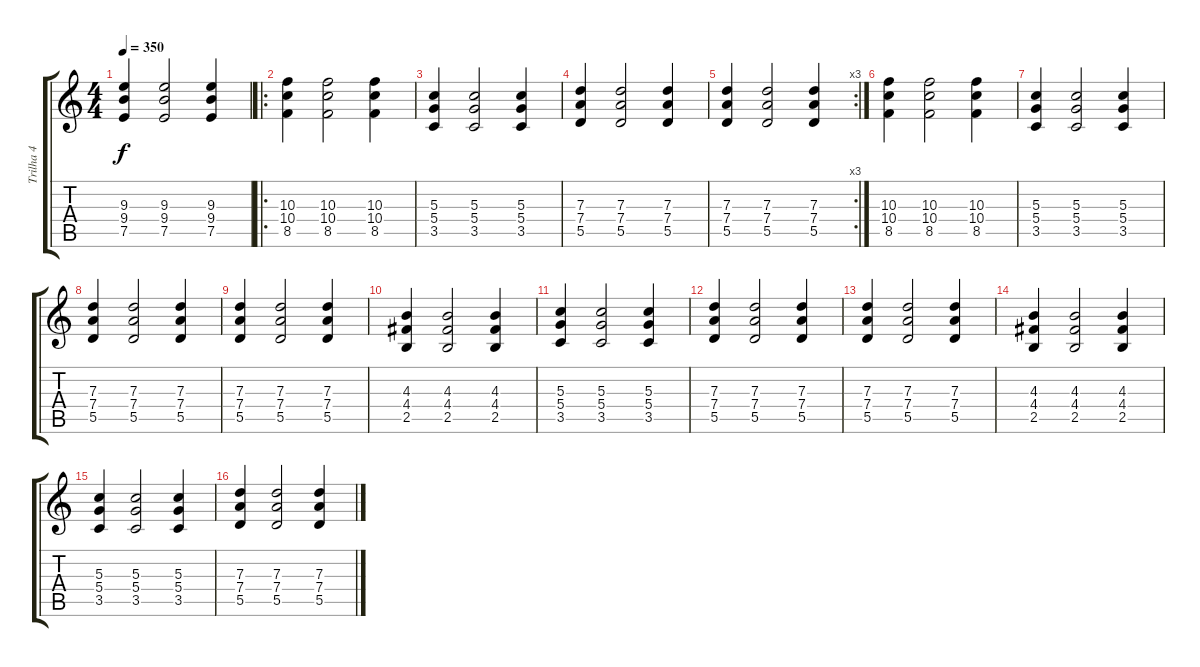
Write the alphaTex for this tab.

\track ("Trilha 4" "Trilha 4") {instrument overdrivenguitar}
\staff {score tabs}
\tuning (E4 B3 G3 D3 A2 E2) {hide}
\ts (4 4)
\tempo 350
\clef g2
\ks c
(9.3 9.4 7.5).4{dy f} (9.3 9.4 7.5).2 (9.3 9.4 7.5).4 |
\ro
(10.3 10.4 8.5).4 (10.3 10.4 8.5).2 (10.3 10.4 8.5).4 |
(5.3 5.4 3.5).4 (5.3 5.4 3.5).2 (5.3 5.4 3.5).4 |
(7.3 7.4 5.5).4 (7.3 7.4 5.5).2 (7.3 7.4 5.5).4 |
\rc 3
(7.3 7.4 5.5).4 (7.3 7.4 5.5).2 (7.3 7.4 5.5).4 |
(10.3 10.4 8.5).4 (10.3 10.4 8.5).2 (10.3 10.4 8.5).4 |
(5.3 5.4 3.5).4 (5.3 5.4 3.5).2 (5.3 5.4 3.5).4 |
(7.3 7.4 5.5).4 (7.3 7.4 5.5).2 (7.3 7.4 5.5).4 |
(7.3 7.4 5.5).4 (7.3 7.4 5.5).2 (7.3 7.4 5.5).4 |
(4.3 4.4 2.5).4 (4.3 4.4 2.5).2 (4.3 4.4 2.5).4 |
(5.3 5.4 3.5).4 (5.3 5.4 3.5).2 (5.3 5.4 3.5).4 |
(7.3 7.4 5.5).4 (7.3 7.4 5.5).2 (7.3 7.4 5.5).4 |
(7.3 7.4 5.5).4 (7.3 7.4 5.5).2 (7.3 7.4 5.5).4 |
(4.3 4.4 2.5).4 (4.3 4.4 2.5).2 (4.3 4.4 2.5).4 |
(5.3 5.4 3.5).4 (5.3 5.4 3.5).2 (5.3 5.4 3.5).4 |
(7.3 7.4 5.5).4 (7.3 7.4 5.5).2 (7.3 7.4 5.5).4
